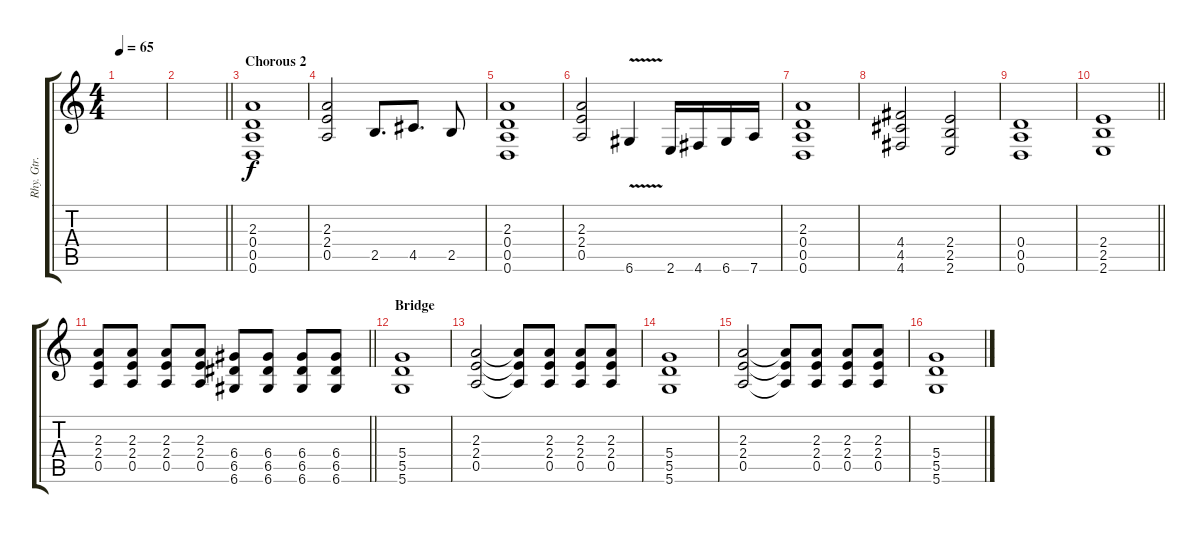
\track ("Rhy. Gtr. 2" "Rhy. Gtr. ") {instrument distortionguitar}
\staff {score tabs}
\tuning (E4 B3 G3 D3 A2 D2) {hide}
\ts (4 4)
\tempo 65
\clef g2
\ks c
|
\barLineRight lightlight
|
\section ("" "Chorous 2")
(2.3 0.4 0.5 0.6).1 |
(2.3 2.4 0.5).2 2.5.8{d} 4.5.8{d} 2.5.8 |
(2.3 0.4 0.5 0.6).1 |
(2.3 2.4 0.5).2 6.6{v}.4 2.6.16 4.6.16 6.6.16 7.6.16 |
(2.3 0.4 0.5 0.6).1 |
(4.4 4.5 4.6).2 (2.4 2.5 2.6).2 |
(0.4 0.5 0.6).1 |
\barLineRight lightlight
(2.4 2.5 2.6).1 |
\section ("" "")
\barLineRight lightlight
(2.3 2.4 0.5).8 (2.3 2.4 0.5).8 (2.3 2.4 0.5).8 (2.3 2.4 0.5).8 (6.4 6.5 6.6).8 (6.4 6.5 6.6).8 (6.4 6.5 6.6).8 (6.4 6.5 6.6).8 |
\section ("" "Bridge")
(5.4 5.5 5.6).1 |
(2.3 2.4 0.5).2 (2.3{t} 2.4{t} 0.5{t}).8 (2.3 2.4 0.5).8 (2.3 2.4 0.5).8 (2.3 2.4 0.5).8 |
(5.4 5.5 5.6).1 |
(2.3 2.4 0.5).2 (2.3{t} 2.4{t} 0.5{t}).8 (2.3 2.4 0.5).8 (2.3 2.4 0.5).8 (2.3 2.4 0.5).8 |
(5.4 5.5 5.6).1
